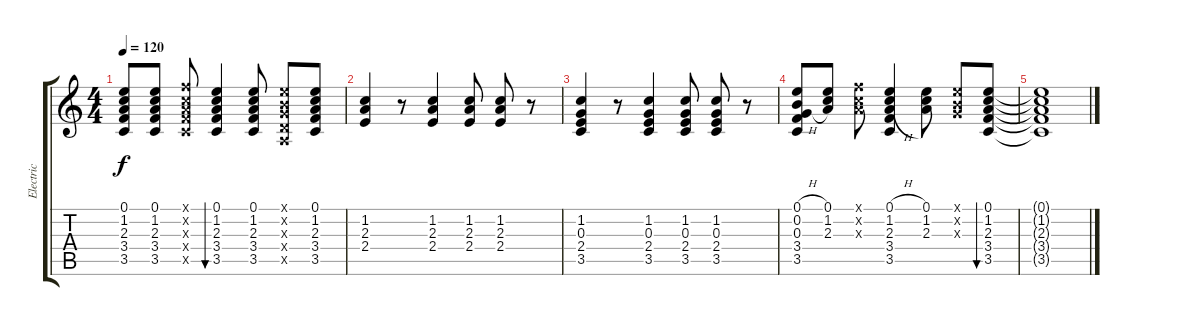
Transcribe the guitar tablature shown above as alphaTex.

\track ("Electric" "Electric") {instrument electricguitarclean}
\staff {score tabs}
\tuning (E4 B3 G3 D3 A2 E2) {hide}
\ts (4 4)
\tempo 120
\clef g2
\ks c
(0.1{t} 1.2{t} 2.3{t} 3.4{t} 3.5{t}).8{dy f} (0.1 1.2 2.3 3.4 3.5).8 (1.1{x} 1.2{x} 2.3{x} 3.4{x} 3.5{x}).8 (0.1 1.2 2.3 3.4 3.5).4{bu 60} (0.1 1.2 2.3 3.4 3.5).8 (0.1{x} 0.2{x} 0.3{x} 0.4{x} 0.5{x}).8 (0.1 1.2 2.3 3.4 3.5).8 |
(1.2 2.3 2.4).4 r.8 (1.2 2.3 2.4).4 (1.2 2.3 2.4).8 (1.2 2.3 2.4).8 r.8 |
(1.2 0.3 2.4 3.5).4 r.8 (1.2 0.3 2.4 3.5).4 (1.2 0.3 2.4 3.5).8 (1.2 0.3 2.4 3.5).8 r.8 |
(0.1{h} 0.2{h} 0.3{h} 3.4 3.5).8 (0.1 1.2 2.3).8 (1.1{x} 1.2{x} 2.3{x}).8 (0.1{h} 1.2{h} 2.3{h} 3.4 3.5).4 (0.1 1.2 2.3).8 (0.1{x} 0.2{x} 0.3{x}).8 (0.1 1.2 2.3 3.4 3.5).8{bu 60} |
(0.1{t} 1.2{t} 2.3{t} 3.4{t} 3.5{t}).1
